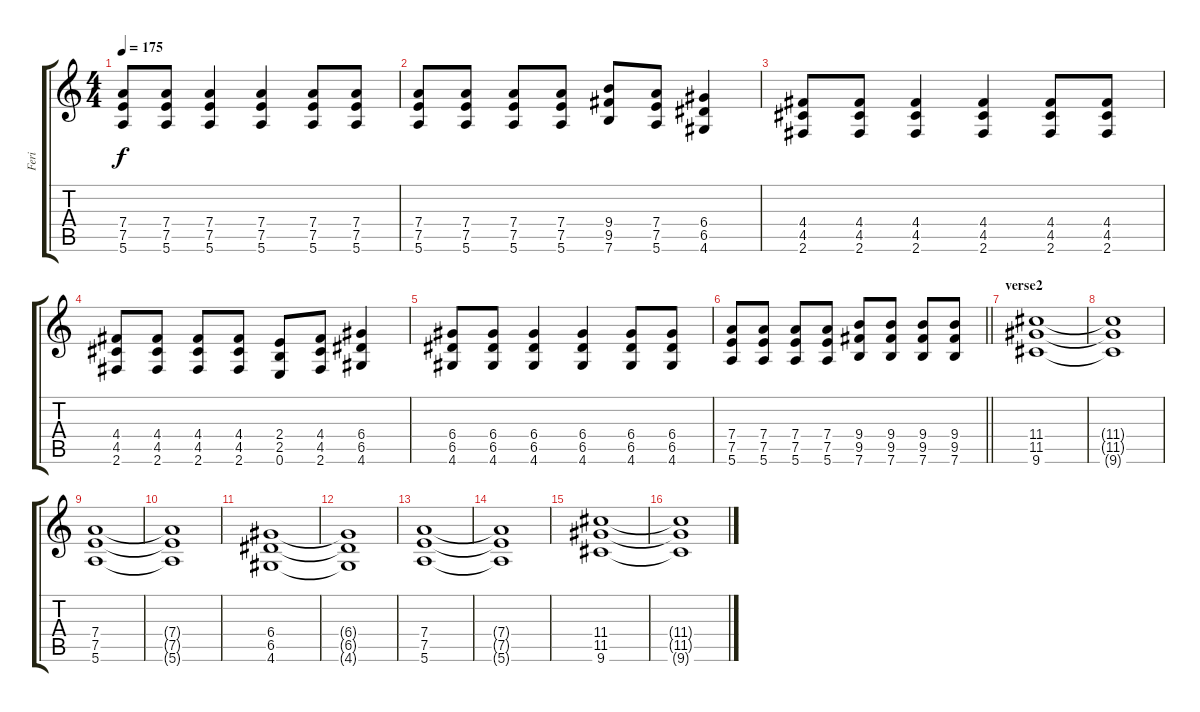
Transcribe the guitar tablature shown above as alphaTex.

\track ("Feri" "Feri") {instrument distortionguitar}
\staff {score tabs}
\tuning (E4 B3 G3 D3 A2 E2) {hide}
\ts (4 4)
\tempo 175
\clef g2
\ks c
(7.4 7.5 5.6).8{dy f} (7.4 7.5 5.6).8 (7.4 7.5 5.6).4 (7.4 7.5 5.6).4 (7.4 7.5 5.6).8 (7.4 7.5 5.6).8 |
(7.4 7.5 5.6).8 (7.4 7.5 5.6).8 (7.4 7.5 5.6).8 (7.4 7.5 5.6).8 (9.4 9.5 7.6).8 (7.4 7.5 5.6).8 (6.4 6.5 4.6).4 |
(4.4 4.5 2.6).8 (4.4 4.5 2.6).8 (4.4 4.5 2.6).4 (4.4 4.5 2.6).4 (4.4 4.5 2.6).8 (4.4 4.5 2.6).8 |
(4.4 4.5 2.6).8 (4.4 4.5 2.6).8 (4.4 4.5 2.6).8 (4.4 4.5 2.6).8 (2.4 2.5 0.6).8 (4.4 4.5 2.6).8 (6.4 6.5 4.6).4 |
(6.4 6.5 4.6).8 (6.4 6.5 4.6).8 (6.4 6.5 4.6).4 (6.4 6.5 4.6).4 (6.4 6.5 4.6).8 (6.4 6.5 4.6).8 |
\barLineRight lightlight
(7.4 7.5 5.6).8 (7.4 7.5 5.6).8 (7.4 7.5 5.6).8 (7.4 7.5 5.6).8 (9.4 9.5 7.6).8 (9.4 9.5 7.6).8 (9.4 9.5 7.6).8 (9.4 9.5 7.6).8 |
\section ("" "verse2")
(11.4 11.5 9.6).1 |
(11.4{t} 11.5{t} 9.6{t}).1 |
(7.4 7.5 5.6).1 |
(7.4{t} 7.5{t} 5.6{t}).1 |
(6.4 6.5 4.6).1 |
(6.4{t} 6.5{t} 4.6{t}).1 |
(7.4 7.5 5.6).1 |
(7.4{t} 7.5{t} 5.6{t}).1 |
(11.4 11.5 9.6).1 |
(11.4{t} 11.5{t} 9.6{t}).1
